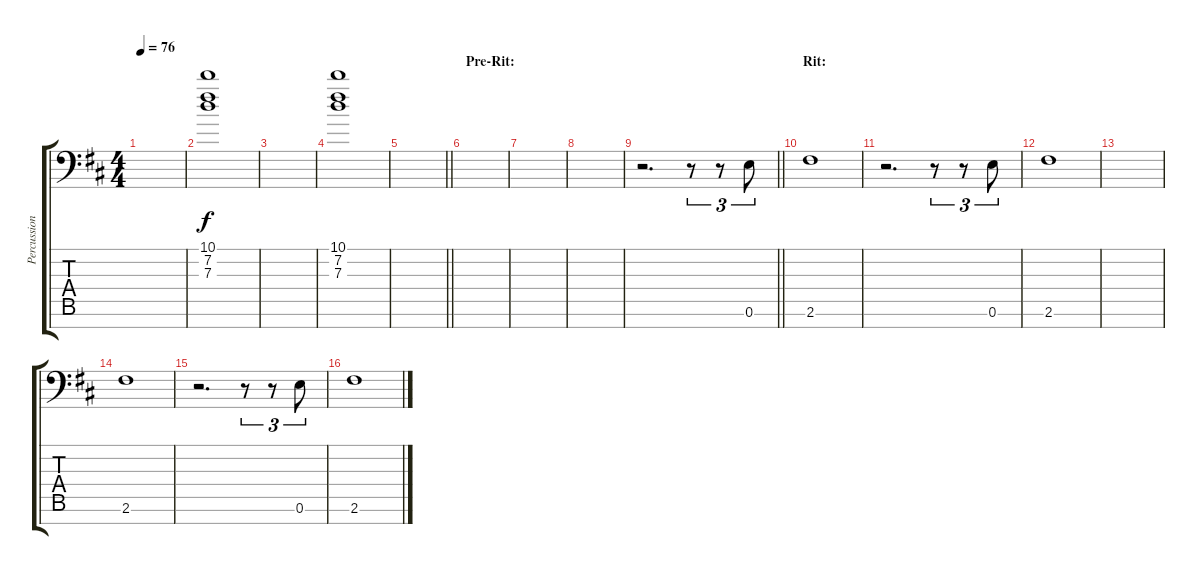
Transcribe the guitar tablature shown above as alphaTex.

\track ("Percussioni" "Percussion") {instrument acousticguitarsteel}
\staff {score tabs}
\tuning (E4 B3 G3 D3 A2 E2 C-1) {hide}
\ts (4 4)
\tempo 76
\clef f4
\ks d
|
(10.1 7.2 7.3).1 |
|
(10.1 7.2 7.3).1 |
\barLineRight lightlight
|
\section ("" "Pre-Rit:")
|
|
|
\barLineRight lightlight
r.2{d} r.8{tu (3 2)} r.8{tu (3 2)} 0.6.8{tu (3 2) instrument timpani} |
\section ("" "Rit:")
2.6.1{instrument timpani} |
r.2{d} r.8{tu (3 2)} r.8{tu (3 2)} 0.6.8{tu (3 2)} |
2.6.1 |
|
2.6.1 |
r.2{d} r.8{tu (3 2)} r.8{tu (3 2)} 0.6.8{tu (3 2)} |
2.6.1
